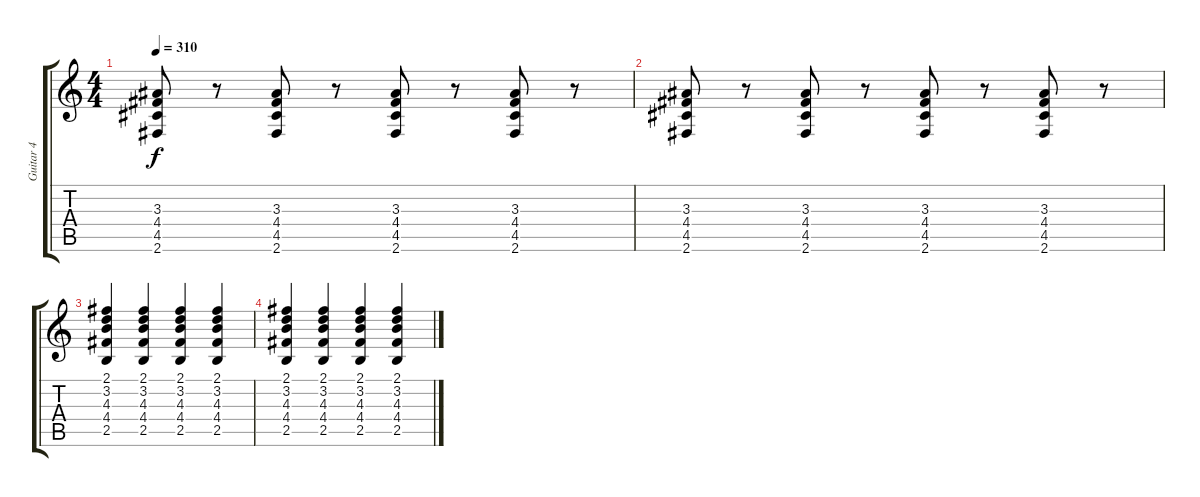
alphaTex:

\track ("Guitar 4" "Guitar 4") {instrument distortionguitar}
\staff {score tabs}
\tuning (E4 B3 G3 D3 A2 E2) {hide}
\ts (4 4)
\tempo 310
\clef g2
\ks c
(3.3 4.4 4.5 2.6).8{dy f} r.8 (3.3 4.4 4.5 2.6).8 r.8 (3.3 4.4 4.5 2.6).8 r.8 (3.3 4.4 4.5 2.6).8 r.8 |
(3.3 4.4 4.5 2.6).8 r.8 (3.3 4.4 4.5 2.6).8 r.8 (3.3 4.4 4.5 2.6).8 r.8 (3.3 4.4 4.5 2.6).8 r.8 |
(2.1 3.2 4.3 4.4 2.5).4 (2.1 3.2 4.3 4.4 2.5).4 (2.1 3.2 4.3 4.4 2.5).4 (2.1 3.2 4.3 4.4 2.5).4 |
(2.1 3.2 4.3 4.4 2.5).4 (2.1 3.2 4.3 4.4 2.5).4 (2.1 3.2 4.3 4.4 2.5).4 (2.1 3.2 4.3 4.4 2.5).4
